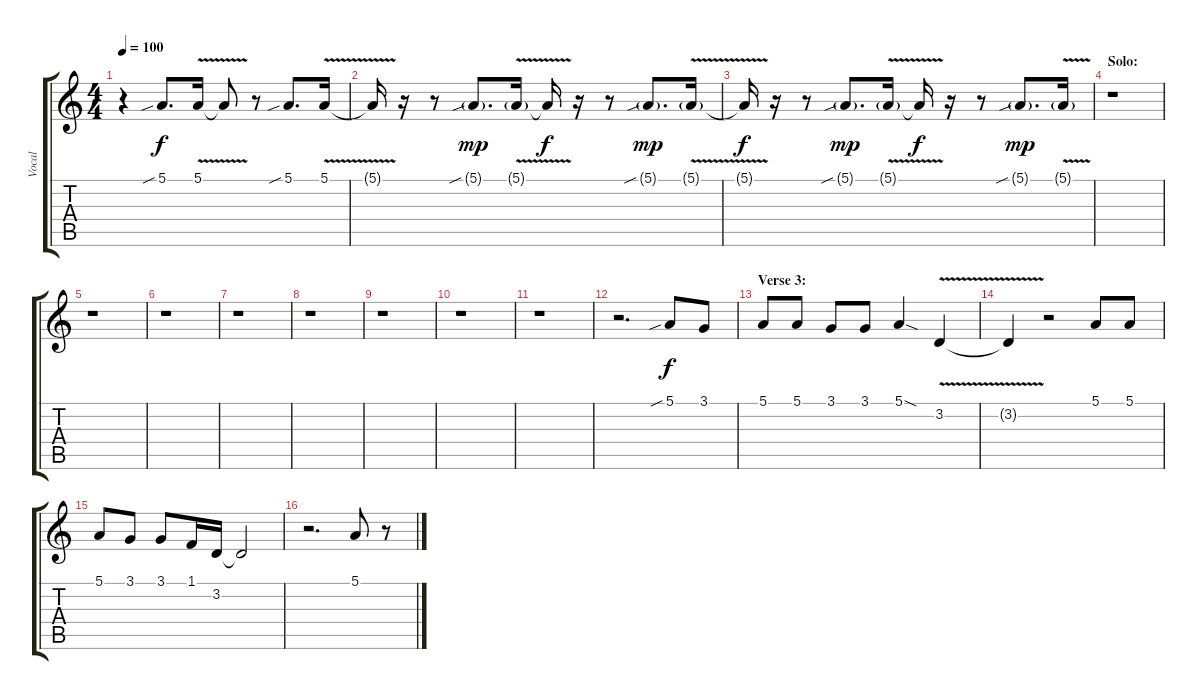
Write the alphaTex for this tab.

\track ("Vocal" "Vocal") {instrument oboe}
\staff {score tabs}
\tuning (E4 B3 G3 D3 A2 E2) {hide}
\ts (4 4)
\tempo 100
\clef g2
\ks c
r.4{dy f} 5.1{sib}.8{d} 5.1{v}.16 5.1{t}.8 r.8 5.1{sib}.8{d} 5.1{v}.16 |
5.1{t}.16 r.16 r.8 5.1{sib g}.8{d dy mp} 5.1{v g}.16 5.1{t}.16{dy f} r.16 r.8 5.1{sib g}.8{d dy mp} 5.1{v g}.16 |
5.1{t}.16{dy f} r.16 r.8 5.1{sib g}.8{d dy mp} 5.1{v g}.16 5.1{t}.16{dy f} r.16 r.8 5.1{sib g}.8{d dy mp} 5.1{v g}.16 |
\section ("" "Solo:")
r.1 |
r.1 |
r.1 |
r.1 |
r.1 |
r.1 |
r.1 |
r.1 |
r.2{d} 5.1{sib}.8{dy f} 3.1.8 |
\section ("" "Verse 3:")
5.1.8 5.1.8 3.1.8 3.1.8 5.1{sod}.4 3.2{v}.4 |
3.2{t}.4 r.2 5.1.8 5.1.8 |
5.1.8 3.1.8 3.1.8 1.1.16 3.2.16 3.2{t}.2 |
r.2{d} 5.1.8 r.8
